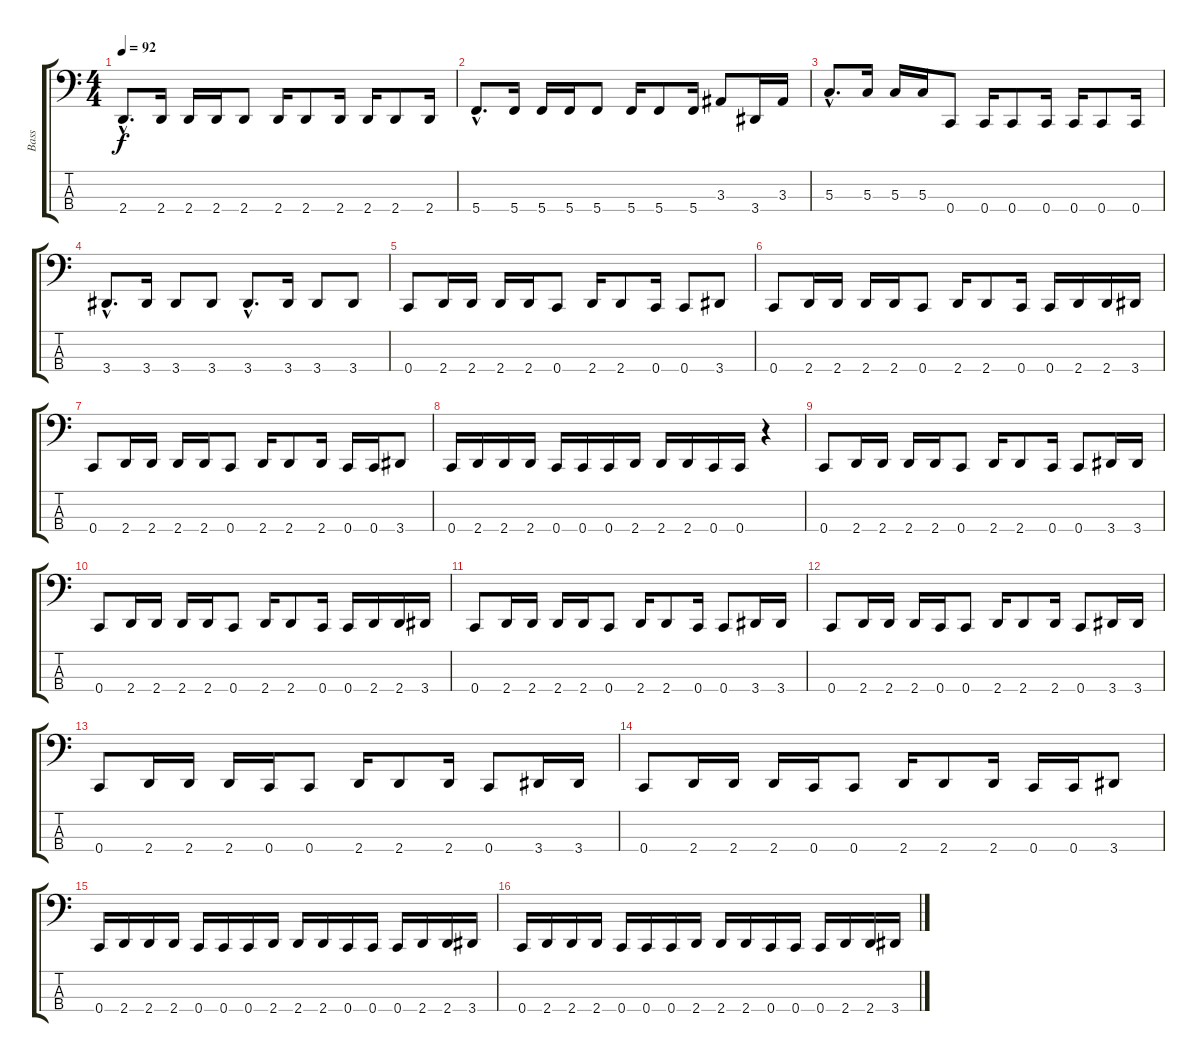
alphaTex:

\track ("Bass" "Bass") {instrument electricbasspick}
\staff {score tabs}
\tuning (F2 C2 G1 C1) {hide}
\ts (4 4)
\tempo 92
\clef f4
\ks c
2.4{hac}.8{d dy f} 2.4.16 2.4.16 2.4.16 2.4.8 2.4.16 2.4.8 2.4.16 2.4.16 2.4.8 2.4.16 |
5.4{hac}.8{d} 5.4.16 5.4.16 5.4.16 5.4.8 5.4.16 5.4.8 5.4.16 3.3.8 3.4.16 3.3.16 |
5.3{hac}.8{d} 5.3.16 5.3.16 5.3.16 0.4.8 0.4.16 0.4.8 0.4.16 0.4.16 0.4.8 0.4.16 |
3.4{hac}.8{d} 3.4.16 3.4.8 3.4.8 3.4{hac}.8{d} 3.4.16 3.4.8 3.4.8 |
0.4.8 2.4.16 2.4.16 2.4.16 2.4.16 0.4.8 2.4.16 2.4.8 0.4.16 0.4.8 3.4.8 |
0.4.8 2.4.16 2.4.16 2.4.16 2.4.16 0.4.8 2.4.16 2.4.8 0.4.16 0.4.16 2.4.16 2.4.16 3.4.16 |
0.4.8 2.4.16 2.4.16 2.4.16 2.4.16 0.4.8 2.4.16 2.4.8 2.4.16 0.4.16 0.4.16 3.4.8 |
0.4.16 2.4.16 2.4.16 2.4.16 0.4.16 0.4.16 0.4.16 2.4.16 2.4.16 2.4.16 0.4.16 0.4.16 r.4 |
0.4.8 2.4.16 2.4.16 2.4.16 2.4.16 0.4.8 2.4.16 2.4.8 0.4.16 0.4.8 3.4.16 3.4.16 |
0.4.8 2.4.16 2.4.16 2.4.16 2.4.16 0.4.8 2.4.16 2.4.8 0.4.16 0.4.16 2.4.16 2.4.16 3.4.16 |
0.4.8 2.4.16 2.4.16 2.4.16 2.4.16 0.4.8 2.4.16 2.4.8 0.4.16 0.4.8 3.4.16 3.4.16 |
0.4.8 2.4.16 2.4.16 2.4.16 0.4.16 0.4.8 2.4.16 2.4.8 2.4.16 0.4.8 3.4.16 3.4.16 |
0.4.8 2.4.16 2.4.16 2.4.16 0.4.16 0.4.8 2.4.16 2.4.8 2.4.16 0.4.8 3.4.16 3.4.16 |
0.4.8 2.4.16 2.4.16 2.4.16 0.4.16 0.4.8 2.4.16 2.4.8 2.4.16 0.4.16 0.4.16 3.4.8 |
0.4.16 2.4.16 2.4.16 2.4.16 0.4.16 0.4.16 0.4.16 2.4.16 2.4.16 2.4.16 0.4.16 0.4.16 0.4.16 2.4.16 2.4.16 3.4.16 |
0.4.16 2.4.16 2.4.16 2.4.16 0.4.16 0.4.16 0.4.16 2.4.16 2.4.16 2.4.16 0.4.16 0.4.16 0.4.16 2.4.16 2.4.16 3.4.16
